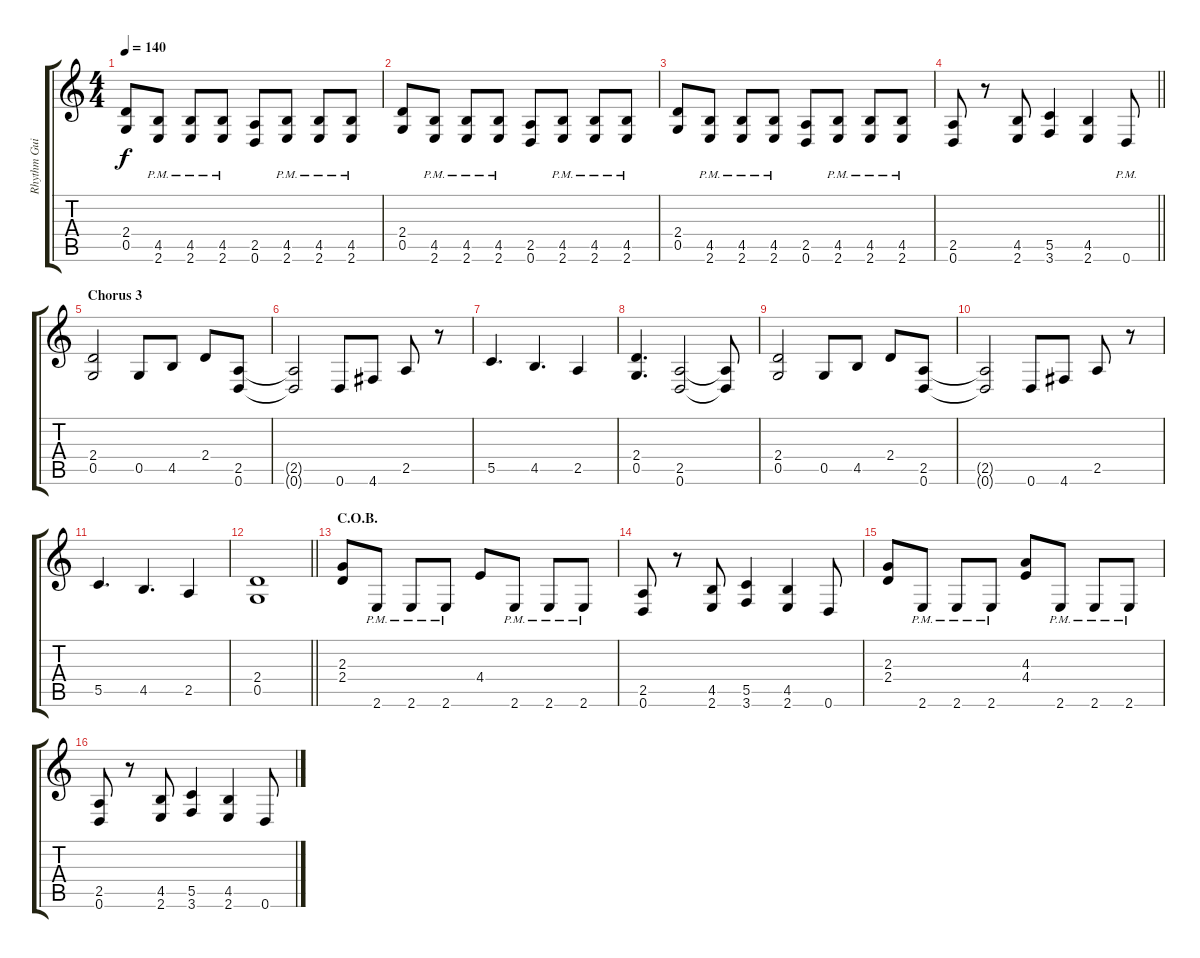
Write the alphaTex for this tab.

\track ("Rhythm Guitar L" "Rhythm Gui") {instrument distortionguitar}
\staff {score tabs}
\tuning (D4 A3 F3 C3 G2 D2) {hide}
\ts (4 4)
\tempo 140
\clef g2
\ks c
(2.4 0.5).8{dy f} (4.5{pm} 2.6{pm}).8 (4.5{pm} 2.6{pm}).8 (4.5{pm} 2.6{pm}).8 (2.5 0.6).8 (4.5{pm} 2.6{pm}).8 (4.5{pm} 2.6{pm}).8 (4.5{pm} 2.6{pm}).8 |
(2.4 0.5).8 (4.5{pm} 2.6{pm}).8 (4.5{pm} 2.6{pm}).8 (4.5{pm} 2.6{pm}).8 (2.5 0.6).8 (4.5{pm} 2.6{pm}).8 (4.5{pm} 2.6{pm}).8 (4.5{pm} 2.6{pm}).8 |
(2.4 0.5).8 (4.5{pm} 2.6{pm}).8 (4.5{pm} 2.6{pm}).8 (4.5{pm} 2.6{pm}).8 (2.5 0.6).8 (4.5{pm} 2.6{pm}).8 (4.5{pm} 2.6{pm}).8 (4.5{pm} 2.6{pm}).8 |
\barLineRight lightlight
(2.5 0.6).8 r.8 (4.5 2.6).8 (5.5 3.6).4 (4.5 2.6).4 0.6{pm}.8 |
\section ("" "Chorus 3")
(2.4 0.5).2 0.5.8 4.5.8 2.4.8 (2.5 0.6).8 |
(2.5{t} 0.6{t}).2 0.6.8 4.6.8 2.5.8 r.8 |
5.5.4{d} 4.5.4{d} 2.5.4 |
(2.4 0.5).4{d} (2.5 0.6).2 (2.5{t} 0.6{t}).8 |
(2.4 0.5).2 0.5.8 4.5.8 2.4.8 (2.5 0.6).8 |
(2.5{t} 0.6{t}).2 0.6.8 4.6.8 2.5.8 r.8 |
5.5.4{d} 4.5.4{d} 2.5.4 |
\barLineRight lightlight
(2.4 0.5).1 |
\section ("" "C.O.B.")
(2.3 2.4).8 2.6{pm}.8 2.6{pm}.8 2.6{pm}.8 4.4.8 2.6{pm}.8 2.6{pm}.8 2.6{pm}.8 |
(2.5 0.6).8 r.8 (4.5 2.6).8 (5.5 3.6).4 (4.5 2.6).4 0.6.8 |
(2.3 2.4).8 2.6{pm}.8 2.6{pm}.8 2.6{pm}.8 (4.3 4.4).8 2.6{pm}.8 2.6{pm}.8 2.6{pm}.8 |
(2.5 0.6).8 r.8 (4.5 2.6).8 (5.5 3.6).4 (4.5 2.6).4 0.6.8
